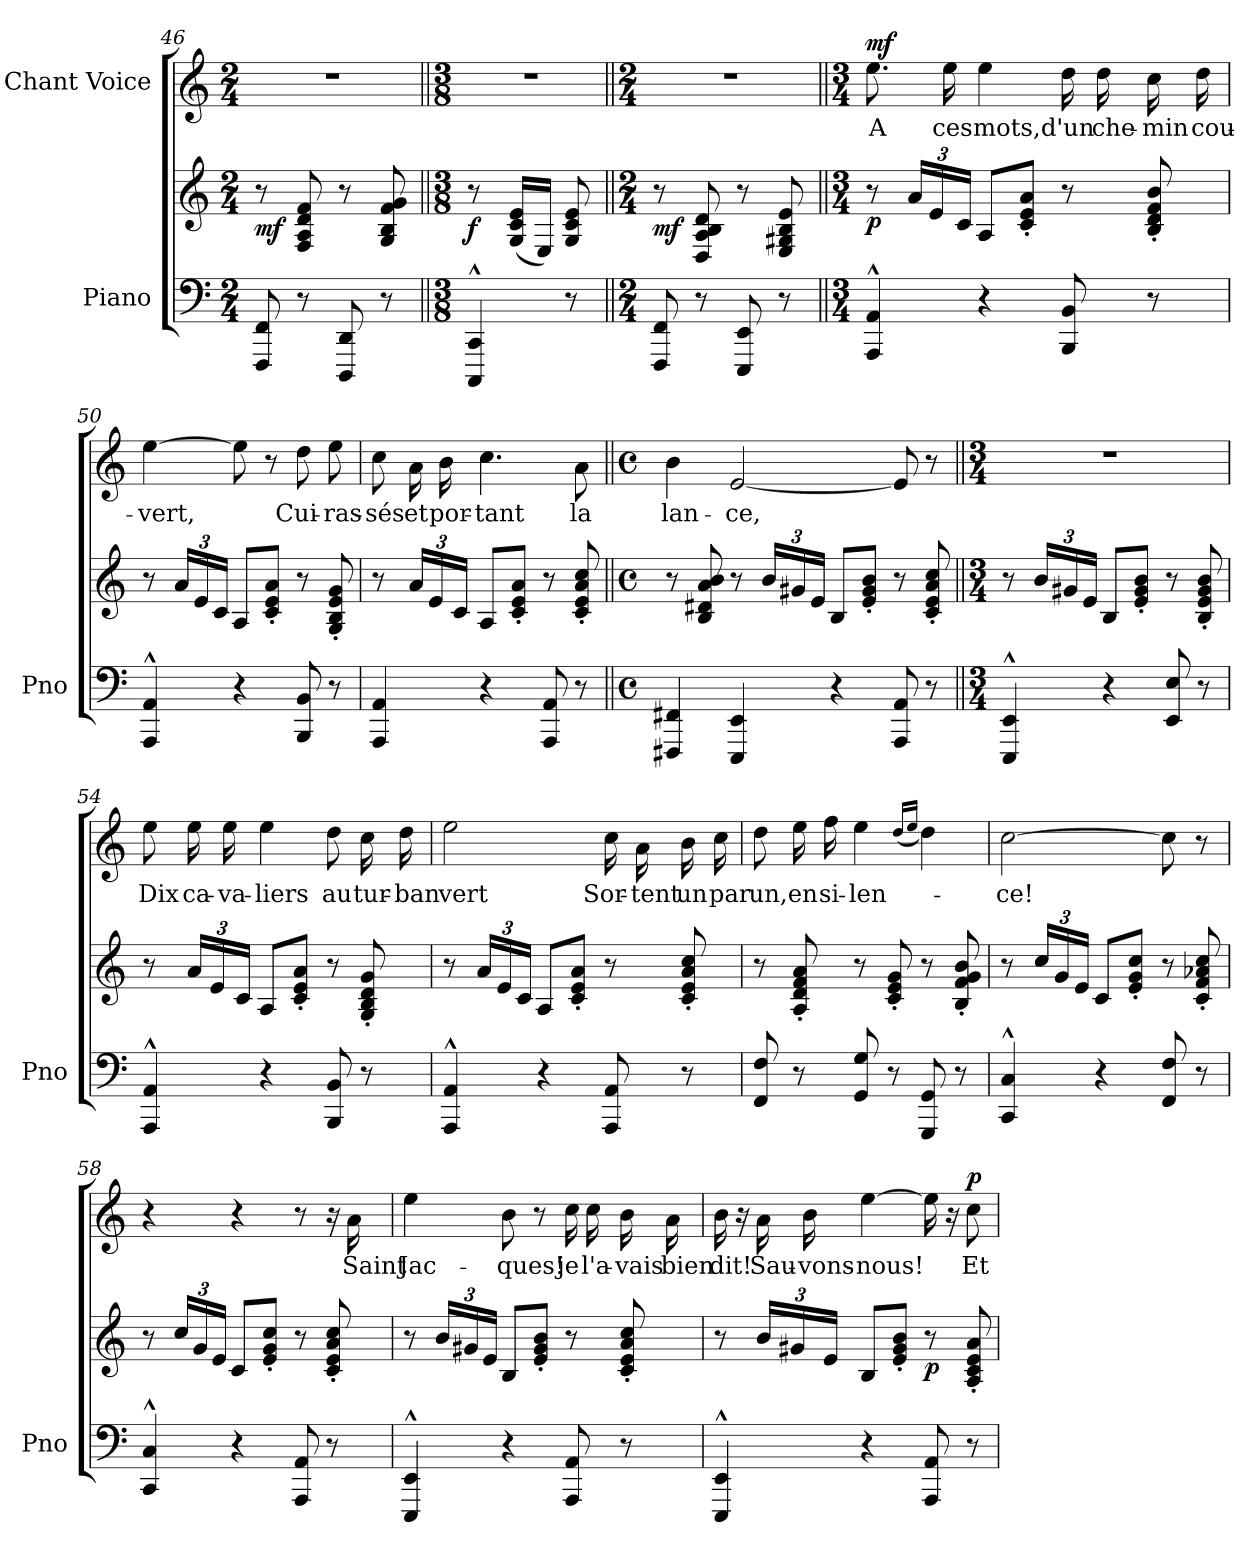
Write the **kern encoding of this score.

**kern	**kern	**dynam	**kern	**text	**dynam
*part2	*part2	*part2	*part1	*part1	*part1
*staff3	*staff2	*staff2/3	*staff1	*staff1	*staff1
*I"Piano	*	*	*I"Chant Voice	*	*
*I'Pno	*	*	*	*	*
*clefF4	*clefG2	*	*clefG2	*	*
*k[]	*k[]	*	*k[]	*	*
*M2/4	*M2/4	*	*M2/4	*	*
=46	=46	=46	=46	=46	=46
!	!	!LO:DY:b	!	!	!
8FFF/ 8FF/	8r	mf	2r	.	.
8r	8F/ 8A/ 8d/ 8f/	.	.	.	.
8DDD/ 8DD/	8r	.	.	.	.
8r	8G/ 8B/ 8f/ 8g/	.	.	.	.
=47||	=47||	=47||	=47||	=47||	=47||
*M3/8	*M3/8	*	*M3/8	*	*
!	!	!LO:DY:b	!	!	!
4CCC/^^ 4CC/^^	8r	f	4.r	.	.
.	(16G/ 16c/ 16e/LL	.	.	.	.
.	16E/JJ)	.	.	.	.
8r	8G/ 8c/ 8e/	.	.	.	.
=48||	=48||	=48||	=48||	=48||	=48||
*M2/4	*M2/4	*	*M2/4	*	*
!	!	!LO:DY:b	!	!	!
8FFF/ 8FF/	8r	mf	2r	.	.
8r	8D/ 8A/ 8B/ 8d/	.	.	.	.
8EEE/ 8EE/	8r	.	.	.	.
8r	8E/ 8G#X/ 8B/ 8e/	.	.	.	.
!!LO:LB:g=z
=49||	=49||	=49||	=49||	=49||	=49||
*M3/4	*M3/4	*	*M3/4	*	*
!	!	!LO:DY:b	!	!LO:LY:b	!LO:DY:a
4AAA/^^ 4AA/^^	8r	p	8.ee\	-A	mf
*	*Xbrackettup	*	*	*	*
.	24a/LL	.	.	.	.
.	24e/	.	.	.	.
!	!	!	!	!LO:LY:b	!
.	.	.	16ee\	ces	.
.	24c/JJ	.	.	.	.
!	!	!	!	!LO:LY:b	!
4r	8A/L	.	4ee\	mots,	.
.	8c/' 8e/' 8a/'J	.	.	.	.
!	!	!	!	!LO:LY:b	!
8BBB/ 8BB/	8r	.	16dd\	d'un	.
!	!	!	!	!LO:LY:b	!
.	.	.	16dd\	che-	.
!	!	!	!	!LO:LY:b	!
8r	8B/' 8d/' 8f/' 8b/'	.	16cc\	-min	.
!	!	!	!	!LO:LY:b	!
.	.	.	16dd\	cou-	.
=50	=50	=50	=50	=50	=50
!	!	!	!	!LO:LY:b	!
4AAA/^^ 4AA/^^	8r	.	[4ee\	-vert,	.
.	24a/LL	.	.	.	.
.	24e/	.	.	.	.
.	24c/JJ	.	.	.	.
4r	8A/L	.	8ee\]	.	.
.	8c/' 8e/' 8a/'J	.	8r	.	.
!	!	!	!	!LO:LY:b	!
8BBB/ 8BB/	8r	.	8dd\	Cui-	.
!	!	!	!	!LO:LY:b	!
8r	8G/' 8B/' 8e/' 8g/'	.	8ee\	-ras-	.
=51	=51	=51	=51	=51	=51
!	!	!	!	!LO:LY:b	!
4AAA/ 4AA/	8r	.	8cc\	-sés	.
!	!	!	!	!LO:LY:b	!
.	24a/LL	.	16a\	et	.
.	24e/	.	.	.	.
!	!	!	!	!LO:LY:b	!
.	.	.	16b\	por-	.
.	24c/JJ	.	.	.	.
!	!	!	!	!LO:LY:b	!
4r	8A/L	.	4.cc\	-tant	.
.	8c/' 8e/' 8a/'J	.	.	.	.
8AAA/ 8AA/	8r	.	.	.	.
!	!	!	!	!LO:LY:b	!
8r	8c/' 8e/' 8a/' 8cc/'	.	8a\	la	.
!!LO:LB:g=z
=52||	=52||	=52||	=52||	=52||	=52||
*M4/4	*M4/4	*	*M4/4	*	*
*met(c)	*met(c)	*	*met(c)	*	*
!	!	!	!	!LO:LY:b	!
4FFF#X/ 4FF#X/	8r	.	4b\	lan-	.
.	8B/ 8d#X/ 8a/ 8b/	.	.	.	.
!	!	!	!	!LO:LY:b	!
4EEE/ 4EE/	8r	.	[2e/	-ce,	.
.	24b/LL	.	.	.	.
.	24g#X/	.	.	.	.
.	24e/JJ	.	.	.	.
4r	8B/L	.	.	.	.
.	8e/'< 8g#/'< 8b/'<J	.	.	.	.
8AAA/ 8AA/	8r	.	8e/]	.	.
8r	8c/'< 8e/'< 8a/'< 8cc/'<	.	8r	.	.
=53||	=53||	=53||	=53||	=53||	=53||
*M3/4	*M3/4	*	*M3/4	*	*
4EEE/^^ 4EE/^^	8r	.	2.r	.	.
.	24b/LL	.	.	.	.
.	24g#X/	.	.	.	.
.	24e/JJ	.	.	.	.
4r	8B/L	.	.	.	.
.	8e/' 8g#/' 8b/'J	.	.	.	.
8EE/ 8E/	8r	.	.	.	.
8r	8B/' 8e/' 8g#/' 8b/'	.	.	.	.
=54	=54	=54	=54	=54	=54
!	!	!	!	!LO:LY:b	!
4AAA/^^ 4AA/^^	8r	.	8ee\	Dix	.
!	!	!	!	!LO:LY:b	!
.	24a/LL	.	16ee\	ca-	.
.	24e/	.	.	.	.
!	!	!	!	!LO:LY:b	!
.	.	.	16ee\	-va-	.
.	24c/JJ	.	.	.	.
!	!	!	!	!LO:LY:b	!
4r	8A/L	.	4ee\	-liers	.
.	8c/' 8e/' 8a/'J	.	.	.	.
!	!	!	!	!LO:LY:b	!
8BBB/ 8BB/	8r	.	8dd\	au	.
!	!	!	!	!LO:LY:b	!
8r	8G/' 8B/' 8d/' 8g/'	.	16cc\	tur-	.
!	!	!	!	!LO:LY:b	!
.	.	.	16dd\	-ban	.
!!LO:LB:g=z
=55	=55	=55	=55	=55	=55
!	!	!	!	!LO:LY:b	!
4AAA/^^ 4AA/^^	8r	.	2ee\	vert	.
.	24a/LL	.	.	.	.
.	24e/	.	.	.	.
.	24c/JJ	.	.	.	.
4r	8A/L	.	.	.	.
.	8c/' 8e/' 8a/'J	.	.	.	.
!	!	!	!	!LO:LY:b	!
8AAA/ 8AA/	8r	.	16cc\	Sor-	.
!	!	!	!	!LO:LY:b	!
.	.	.	16a\	-tent	.
!	!	!	!	!LO:LY:b	!
8r	8c/' 8e/' 8a/' 8cc/'	.	16b\	un	.
!	!	!	!	!LO:LY:b	!
.	.	.	16cc\	par	.
=56	=56	=56	=56	=56	=56
!	!	!	!	!LO:LY:b	!
8FF/ 8F/	8r	.	8dd\	un,	.
!	!	!	!	!LO:LY:b	!
8r	8A/' 8d/' 8f/' 8a/'	.	16ee\	en	.
!	!	!	!	!LO:LY:b	!
.	.	.	16ff\	si-	.
!	!	!	!	!LO:LY:b	!
8GG/ 8G/	8r	.	4ee\	-len-	.
8r	8c/' 8e/' 8g/'	.	.	.	.
.	.	.	(<16qdd/LL	.	.
.	.	.	16qee/JJ	.	.
8GGG/ 8GG/	8r	.	4dd\)	.	.
8r	8B/' 8f/' 8g/' 8b/'	.	.	.	.
=57	=57	=57	=57	=57	=57
!	!	!	!	!LO:LY:b	!
4CC/^^ 4C/^^	8r	.	[2cc\	-ce!	.
.	24cc/LL	.	.	.	.
.	24g/	.	.	.	.
.	24e/JJ	.	.	.	.
4r	8c/L	.	.	.	.
.	8e/' 8g/' 8cc/'J	.	.	.	.
8FF/ 8F/	8r	.	8cc\]	.	.
8r	8c/' 8f/' 8a-X/' 8cc/'	.	8r	.	.
!!LO:PB:g=z
=58	=58	=58	=58	=58	=58
4CC/^^ 4C/^^	8r	.	4r	.	.
.	24cc/LL	.	.	.	.
.	24g/	.	.	.	.
.	24e/JJ	.	.	.	.
4r	8c/L	.	4r	.	.
.	8e/' 8g/' 8cc/'J	.	.	.	.
8AAA/ 8AA/	8r	.	8r	.	.
8r	8c/' 8e/' 8a/' 8cc/'	.	16r	.	.
!	!	!	!	!LO:LY:b	!LO:DY:a
!	!	!	!	!	!LO:DY:n=1:a
.	.	.	16a\	Saint	f other-dynamics
=59	=59	=59	=59	=59	=59
!	!	!	!	!LO:LY:b	!
4EEE/^^ 4EE/^^	8r	.	4ee\	Jac-	.
.	24b/LL	.	.	.	.
.	24g#X/	.	.	.	.
.	24e/JJ	.	.	.	.
!	!	!	!	!LO:LY:b	!
4r	8B/L	.	8b\	-ques!	.
.	8e/' 8g#/' 8b/'J	.	8r	.	.
!	!	!	!	!LO:LY:b	!
8AAA/ 8AA/	8r	.	16cc\	je	.
!	!	!	!	!LO:LY:b	!
.	.	.	16cc\	l'a-	.
!	!	!	!	!LO:LY:b	!
8r	8c/' 8e/' 8a/' 8cc/'	.	16b\	-vais	.
!	!	!	!	!LO:LY:b	!
.	.	.	16a\	bien	.
=60	=60	=60	=60	=60	=60
!	!	!	!	!LO:LY:b	!
4EEE/^^ 4EE/^^	8r	.	16b\	dit!	.
.	.	.	16r	.	.
!	!	!	!	!LO:LY:b	!
.	24b/LL	.	16a\	Sau-	.
.	24g#X/	.	.	.	.
!	!	!	!	!LO:LY:b	!
.	.	.	16b\	-vons-	.
.	24e/JJ	.	.	.	.
!	!	!	!	!LO:LY:b	!
4r	8B/L	.	[4ee\	-nous!	.
.	8e/' 8g#/' 8b/'J	.	.	.	.
!	!	!LO:DY:b	!	!	!
8AAA/ 8AA/	8r	p	16ee\]	.	.
.	.	.	16r	.	.
!	!	!	!	!LO:LY:b	!LO:DY:a
8r	8A/' 8c/' 8e/' 8a/'	.	8cc\	Et	p
=	=	=	=	=	=
*-	*-	*-	*-	*-	*-
